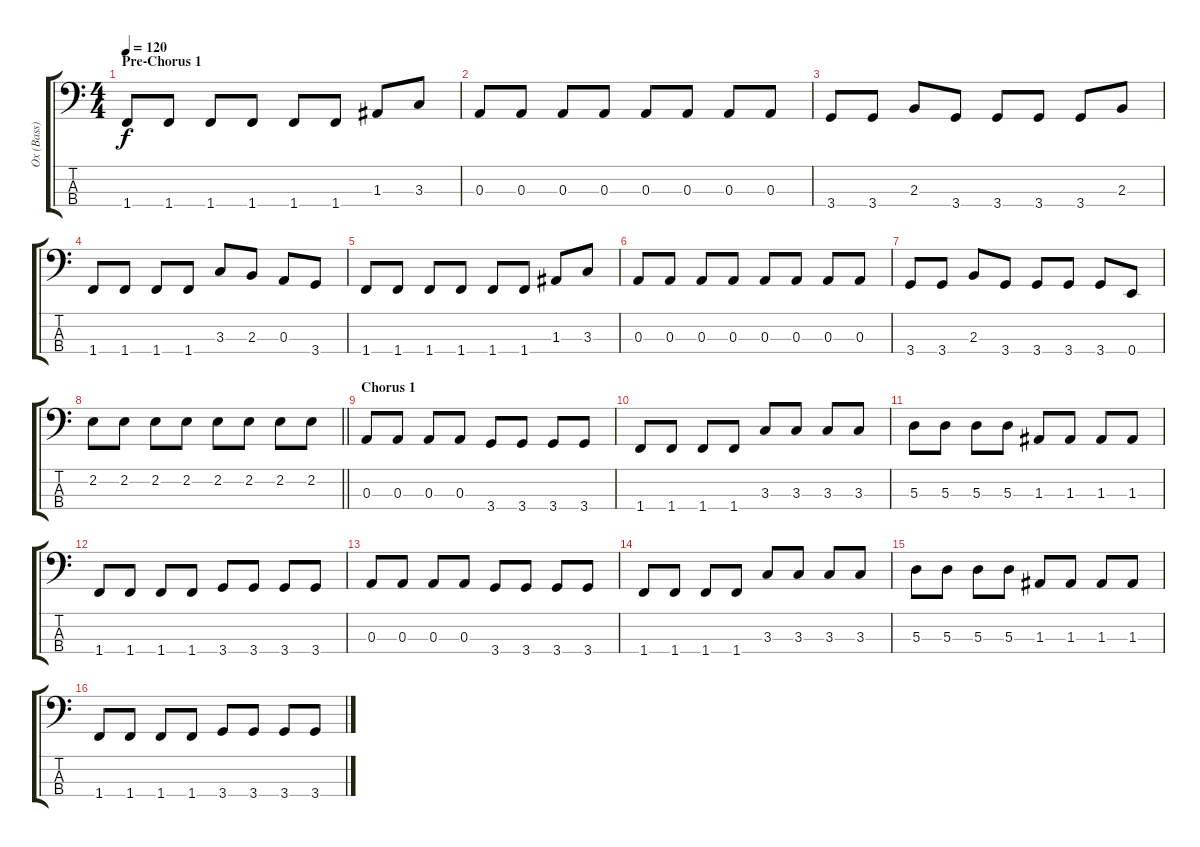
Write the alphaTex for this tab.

\track ("Ox (Bass)" "Ox (Bass)") {instrument electricbassfinger}
\staff {score tabs}
\tuning (G2 D2 A1 E1) {hide}
\ts (4 4)
\section ("" "Pre-Chorus 1")
\tempo 120
\clef f4
\ks c
1.4.8{dy f} 1.4.8 1.4.8 1.4.8 1.4.8 1.4.8 1.3.8 3.3.8 |
0.3.8 0.3.8 0.3.8 0.3.8 0.3.8 0.3.8 0.3.8 0.3.8 |
3.4.8 3.4.8 2.3.8 3.4.8 3.4.8 3.4.8 3.4.8 2.3.8 |
1.4.8 1.4.8 1.4.8 1.4.8 3.3.8 2.3.8 0.3.8 3.4.8 |
1.4.8 1.4.8 1.4.8 1.4.8 1.4.8 1.4.8 1.3.8 3.3.8 |
0.3.8 0.3.8 0.3.8 0.3.8 0.3.8 0.3.8 0.3.8 0.3.8 |
3.4.8 3.4.8 2.3.8 3.4.8 3.4.8 3.4.8 3.4.8 0.4.8 |
\barLineRight lightlight
2.2.8 2.2.8 2.2.8 2.2.8 2.2.8 2.2.8 2.2.8 2.2.8 |
\section ("" "Chorus 1")
0.3.8 0.3.8 0.3.8 0.3.8 3.4.8 3.4.8 3.4.8 3.4.8 |
1.4.8 1.4.8 1.4.8 1.4.8 3.3.8 3.3.8 3.3.8 3.3.8 |
5.3.8 5.3.8 5.3.8 5.3.8 1.3.8 1.3.8 1.3.8 1.3.8 |
1.4.8 1.4.8 1.4.8 1.4.8 3.4.8 3.4.8 3.4.8 3.4.8 |
0.3.8 0.3.8 0.3.8 0.3.8 3.4.8 3.4.8 3.4.8 3.4.8 |
1.4.8 1.4.8 1.4.8 1.4.8 3.3.8 3.3.8 3.3.8 3.3.8 |
5.3.8 5.3.8 5.3.8 5.3.8 1.3.8 1.3.8 1.3.8 1.3.8 |
1.4.8 1.4.8 1.4.8 1.4.8 3.4.8 3.4.8 3.4.8 3.4.8
